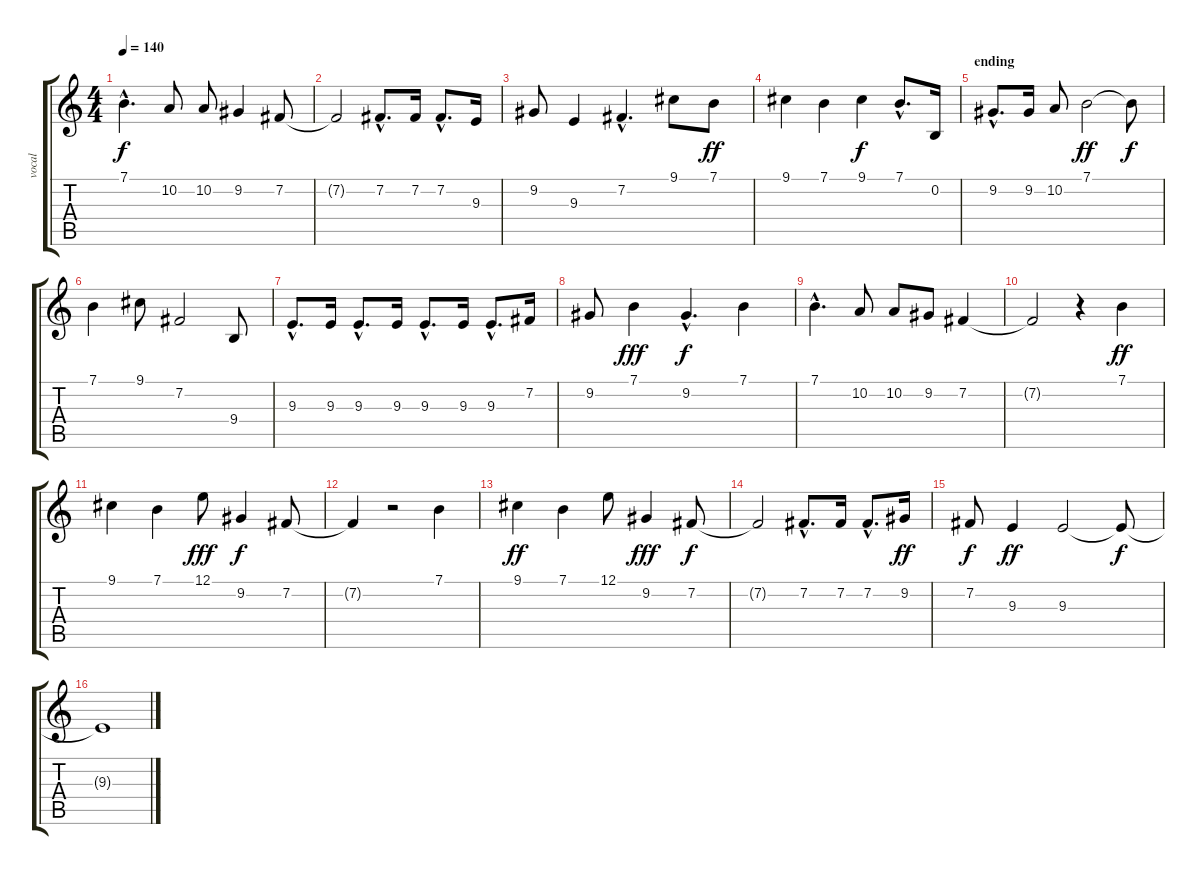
\track ("vocal" "vocal") {instrument vibraphone}
\staff {score tabs}
\tuning (E4 B3 G3 D3 A2 E2) {hide}
\ts (4 4)
\tempo 140
\clef g2
\ks c
7.1{hac}.4{d dy f} 10.2.8 10.2.8 9.2.4 7.2.8 |
7.2{t}.2 7.2{hac}.8{d} 7.2.16 7.2{hac}.8{d} 9.3.16 |
9.2.8 9.3.4 7.2{hac}.4{d} 9.1.8 7.1.8{dy ff} |
9.1.4 7.1.4 9.1.4{dy f} 7.1{hac}.8{d} 0.2.16 |
\section ("" "ending")
9.2{hac}.8{d} 9.2.16 10.2.8 7.1.2{dy ff} 7.1{t}.8{dy f} |
7.1.4 9.1.8 7.2.2 9.4.8 |
9.3{hac}.8{d} 9.3.16 9.3{hac}.8{d} 9.3.16 9.3{hac}.8{d} 9.3.16 9.3{hac}.8{d} 7.2.16 |
9.2.8 7.1.4{dy fff} 9.2{hac}.4{d dy f} 7.1.4 |
7.1{hac}.4{d} 10.2.8 10.2.8 9.2.8 7.2.4 |
7.2{t}.2 r.4 7.1.4{dy ff} |
9.1.4 7.1.4 12.1.8{dy fff} 9.2.4{dy f} 7.2.8 |
7.2{t}.4 r.2 7.1.4 |
9.1.4{dy ff} 7.1.4 12.1.8 9.2.4{dy fff} 7.2.8{dy f} |
7.2{t}.2 7.2{hac}.8{d} 7.2.16 7.2{hac}.8{d} 9.2.16{dy ff} |
7.2.8{dy f} 9.3.4{dy ff} 9.3.2 9.3{t}.8{dy f} |
9.3{t}.1
